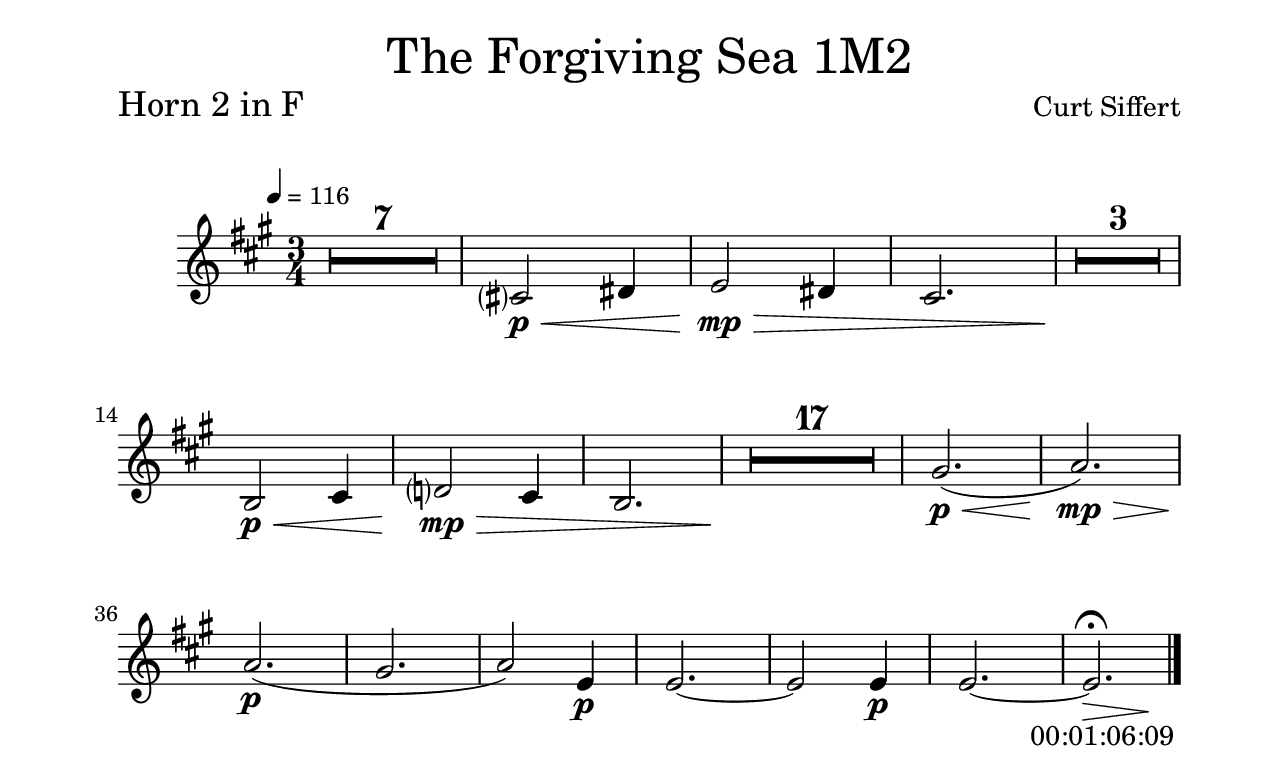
\version "2.16.0"
\include "english.ly"
\include "../lib/parts.ily"

\paper {
	ragged-last-bottom = ##t
}

\header {
	instrument = \markup \larger \larger "Horn 2 in F"
}

\version "2.24.0"
\include "english.ly"

hornTwoNotes = \relative c {

	\time 3/4
	\key d \major
	\tag #'score { \clef bass }
	\set tieWaitForNote = ##t

	R2.*7 |
	
	\tag #'part { fs?2\p\< gs4 | }
	\tag #'score { fs2\p\< gs4 | } 
	a2\mp\> gs4 |
	fs2. |
	
	R2.*3\! |

	\tag #'part { \break }

	e2\p\< fs4 |
	g?2\mp\> fs4 | 
	e2. |
	
	R2.*17\! |
	
	cs'2.\p\<( |
	d2.\mp\>) |
	
	\tag #'part { \break }
	
	d2.\p( |
	cs2. |
	d2) a4\p |
	a2. ~ |
	a2 a4\p |
	a2. ~ |
	\tag #'score { \override Script.padding = #1.5 }
	<< {a2.\fermata } {s4\> s4 s4\!} >>
	
	\bar "|."
	\tag #'part {
		\override Score.RehearsalMark.direction = #DOWN
		\override Score.RehearsalMark.self-alignment-X = #RIGHT  
		\override Score.RehearsalMark.font-size = #0
		\mark "00:01:06:09"			
	}	
}


<<
	\new Staff \relative c'' { 
		\everyPartScore
		\transpose f c'
		\keepWithTag #'part \hornTwoNotes
	}	
>>